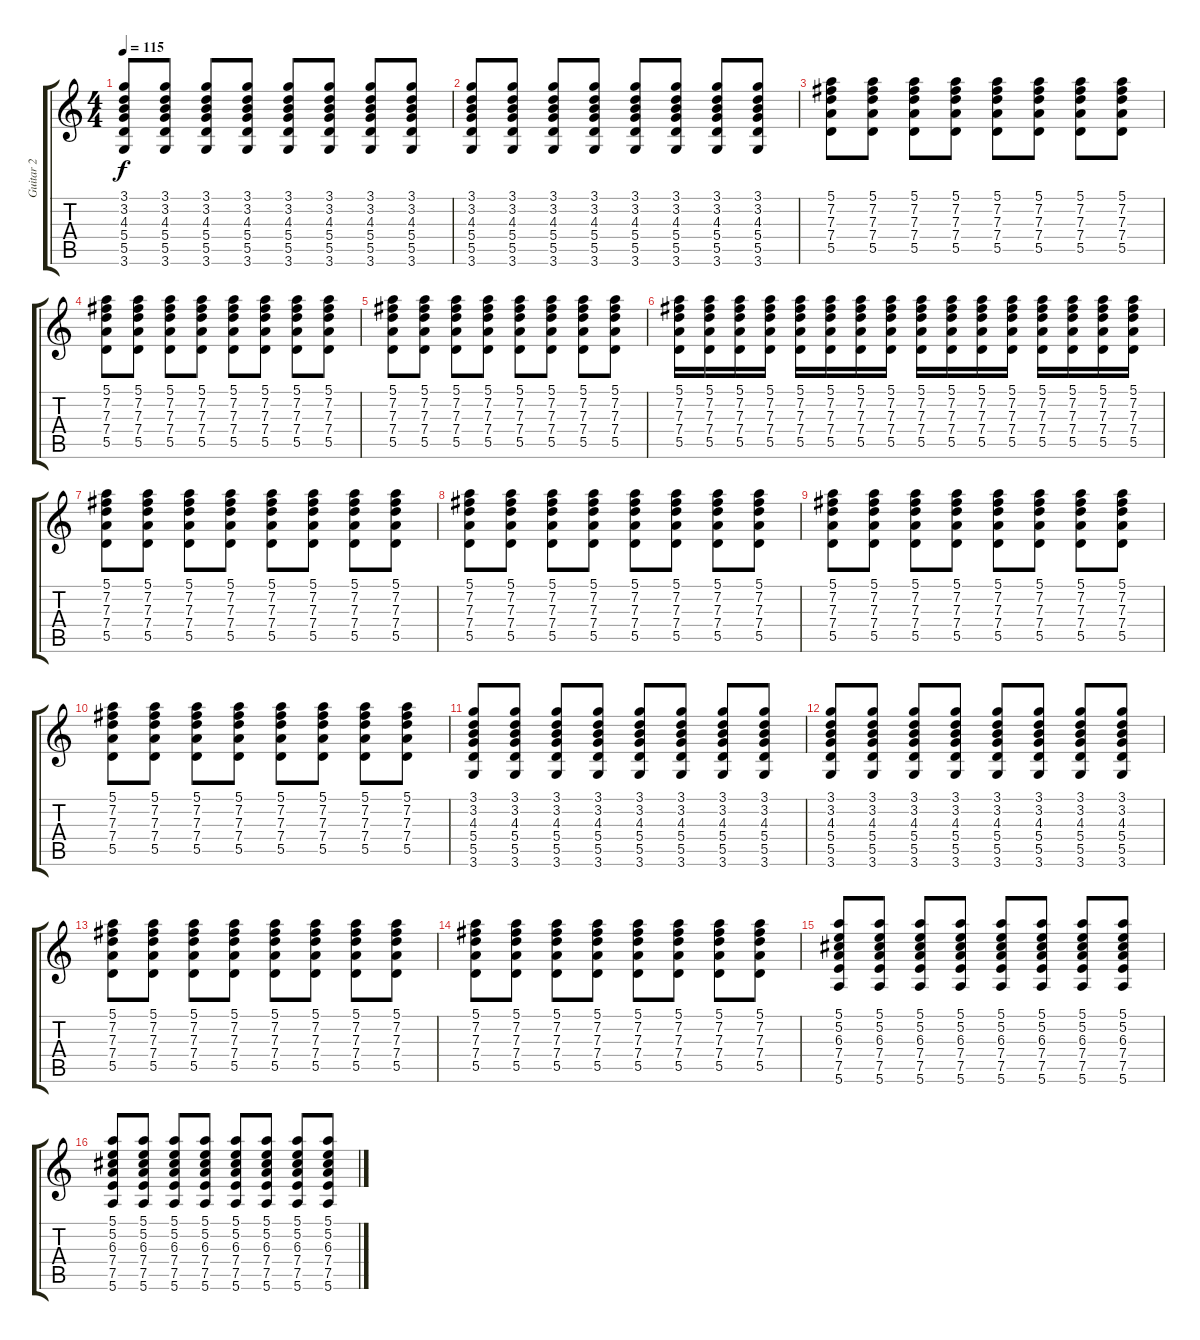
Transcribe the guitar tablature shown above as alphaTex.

\track ("Guitar 2" "Guitar 2") {instrument overdrivenguitar}
\staff {score tabs}
\tuning (E4 B3 G3 D3 A2 E2) {hide}
\ts (4 4)
\tempo 115
\clef g2
\ks c
(3.1 3.2 4.3 5.4 5.5 3.6).8{dy f} (3.1 3.2 4.3 5.4 5.5 3.6).8 (3.1 3.2 4.3 5.4 5.5 3.6).8 (3.1 3.2 4.3 5.4 5.5 3.6).8 (3.1 3.2 4.3 5.4 5.5 3.6).8 (3.1 3.2 4.3 5.4 5.5 3.6).8 (3.1 3.2 4.3 5.4 5.5 3.6).8 (3.1 3.2 4.3 5.4 5.5 3.6).8 |
(3.1 3.2 4.3 5.4 5.5 3.6).8 (3.1 3.2 4.3 5.4 5.5 3.6).8 (3.1 3.2 4.3 5.4 5.5 3.6).8 (3.1 3.2 4.3 5.4 5.5 3.6).8 (3.1 3.2 4.3 5.4 5.5 3.6).8 (3.1 3.2 4.3 5.4 5.5 3.6).8 (3.1 3.2 4.3 5.4 5.5 3.6).8 (3.1 3.2 4.3 5.4 5.5 3.6).8 |
(5.1 7.2 7.3 7.4 5.5).8 (5.1 7.2 7.3 7.4 5.5).8 (5.1 7.2 7.3 7.4 5.5).8 (5.1 7.2 7.3 7.4 5.5).8 (5.1 7.2 7.3 7.4 5.5).8 (5.1 7.2 7.3 7.4 5.5).8 (5.1 7.2 7.3 7.4 5.5).8 (5.1 7.2 7.3 7.4 5.5).8 |
(5.1 7.2 7.3 7.4 5.5).8 (5.1 7.2 7.3 7.4 5.5).8 (5.1 7.2 7.3 7.4 5.5).8 (5.1 7.2 7.3 7.4 5.5).8 (5.1 7.2 7.3 7.4 5.5).8 (5.1 7.2 7.3 7.4 5.5).8 (5.1 7.2 7.3 7.4 5.5).8 (5.1 7.2 7.3 7.4 5.5).8 |
(5.1 7.2 7.3 7.4 5.5).8 (5.1 7.2 7.3 7.4 5.5).8 (5.1 7.2 7.3 7.4 5.5).8 (5.1 7.2 7.3 7.4 5.5).8 (5.1 7.2 7.3 7.4 5.5).8 (5.1 7.2 7.3 7.4 5.5).8 (5.1 7.2 7.3 7.4 5.5).8 (5.1 7.2 7.3 7.4 5.5).8 |
(5.1 7.2 7.3 7.4 5.5).16 (5.1 7.2 7.3 7.4 5.5).16 (5.1 7.2 7.3 7.4 5.5).16 (5.1 7.2 7.3 7.4 5.5).16 (5.1 7.2 7.3 7.4 5.5).16 (5.1 7.2 7.3 7.4 5.5).16 (5.1 7.2 7.3 7.4 5.5).16 (5.1 7.2 7.3 7.4 5.5).16 (5.1 7.2 7.3 7.4 5.5).16 (5.1 7.2 7.3 7.4 5.5).16 (5.1 7.2 7.3 7.4 5.5).16 (5.1 7.2 7.3 7.4 5.5).16 (5.1 7.2 7.3 7.4 5.5).16 (5.1 7.2 7.3 7.4 5.5).16 (5.1 7.2 7.3 7.4 5.5).16 (5.1 7.2 7.3 7.4 5.5).16 |
(5.1 7.2 7.3 7.4 5.5).8 (5.1 7.2 7.3 7.4 5.5).8 (5.1 7.2 7.3 7.4 5.5).8 (5.1 7.2 7.3 7.4 5.5).8 (5.1 7.2 7.3 7.4 5.5).8 (5.1 7.2 7.3 7.4 5.5).8 (5.1 7.2 7.3 7.4 5.5).8 (5.1 7.2 7.3 7.4 5.5).8 |
(5.1 7.2 7.3 7.4 5.5).8 (5.1 7.2 7.3 7.4 5.5).8 (5.1 7.2 7.3 7.4 5.5).8 (5.1 7.2 7.3 7.4 5.5).8 (5.1 7.2 7.3 7.4 5.5).8 (5.1 7.2 7.3 7.4 5.5).8 (5.1 7.2 7.3 7.4 5.5).8 (5.1 7.2 7.3 7.4 5.5).8 |
(5.1 7.2 7.3 7.4 5.5).8 (5.1 7.2 7.3 7.4 5.5).8 (5.1 7.2 7.3 7.4 5.5).8 (5.1 7.2 7.3 7.4 5.5).8 (5.1 7.2 7.3 7.4 5.5).8 (5.1 7.2 7.3 7.4 5.5).8 (5.1 7.2 7.3 7.4 5.5).8 (5.1 7.2 7.3 7.4 5.5).8 |
(5.1 7.2 7.3 7.4 5.5).8 (5.1 7.2 7.3 7.4 5.5).8 (5.1 7.2 7.3 7.4 5.5).8 (5.1 7.2 7.3 7.4 5.5).8 (5.1 7.2 7.3 7.4 5.5).8 (5.1 7.2 7.3 7.4 5.5).8 (5.1 7.2 7.3 7.4 5.5).8 (5.1 7.2 7.3 7.4 5.5).8 |
(3.1 3.2 4.3 5.4 5.5 3.6).8 (3.1 3.2 4.3 5.4 5.5 3.6).8 (3.1 3.2 4.3 5.4 5.5 3.6).8 (3.1 3.2 4.3 5.4 5.5 3.6).8 (3.1 3.2 4.3 5.4 5.5 3.6).8 (3.1 3.2 4.3 5.4 5.5 3.6).8 (3.1 3.2 4.3 5.4 5.5 3.6).8 (3.1 3.2 4.3 5.4 5.5 3.6).8 |
(3.1 3.2 4.3 5.4 5.5 3.6).8 (3.1 3.2 4.3 5.4 5.5 3.6).8 (3.1 3.2 4.3 5.4 5.5 3.6).8 (3.1 3.2 4.3 5.4 5.5 3.6).8 (3.1 3.2 4.3 5.4 5.5 3.6).8 (3.1 3.2 4.3 5.4 5.5 3.6).8 (3.1 3.2 4.3 5.4 5.5 3.6).8 (3.1 3.2 4.3 5.4 5.5 3.6).8 |
(5.1 7.2 7.3 7.4 5.5).8 (5.1 7.2 7.3 7.4 5.5).8 (5.1 7.2 7.3 7.4 5.5).8 (5.1 7.2 7.3 7.4 5.5).8 (5.1 7.2 7.3 7.4 5.5).8 (5.1 7.2 7.3 7.4 5.5).8 (5.1 7.2 7.3 7.4 5.5).8 (5.1 7.2 7.3 7.4 5.5).8 |
(5.1 7.2 7.3 7.4 5.5).8 (5.1 7.2 7.3 7.4 5.5).8 (5.1 7.2 7.3 7.4 5.5).8 (5.1 7.2 7.3 7.4 5.5).8 (5.1 7.2 7.3 7.4 5.5).8 (5.1 7.2 7.3 7.4 5.5).8 (5.1 7.2 7.3 7.4 5.5).8 (5.1 7.2 7.3 7.4 5.5).8 |
(5.1 5.2 6.3 7.4 7.5 5.6).8 (5.1 5.2 6.3 7.4 7.5 5.6).8 (5.1 5.2 6.3 7.4 7.5 5.6).8 (5.1 5.2 6.3 7.4 7.5 5.6).8 (5.1 5.2 6.3 7.4 7.5 5.6).8 (5.1 5.2 6.3 7.4 7.5 5.6).8 (5.1 5.2 6.3 7.4 7.5 5.6).8 (5.1 5.2 6.3 7.4 7.5 5.6).8 |
(5.1 5.2 6.3 7.4 7.5 5.6).8 (5.1 5.2 6.3 7.4 7.5 5.6).8 (5.1 5.2 6.3 7.4 7.5 5.6).8 (5.1 5.2 6.3 7.4 7.5 5.6).8 (5.1 5.2 6.3 7.4 7.5 5.6).8 (5.1 5.2 6.3 7.4 7.5 5.6).8 (5.1 5.2 6.3 7.4 7.5 5.6).8 (5.1 5.2 6.3 7.4 7.5 5.6).8
